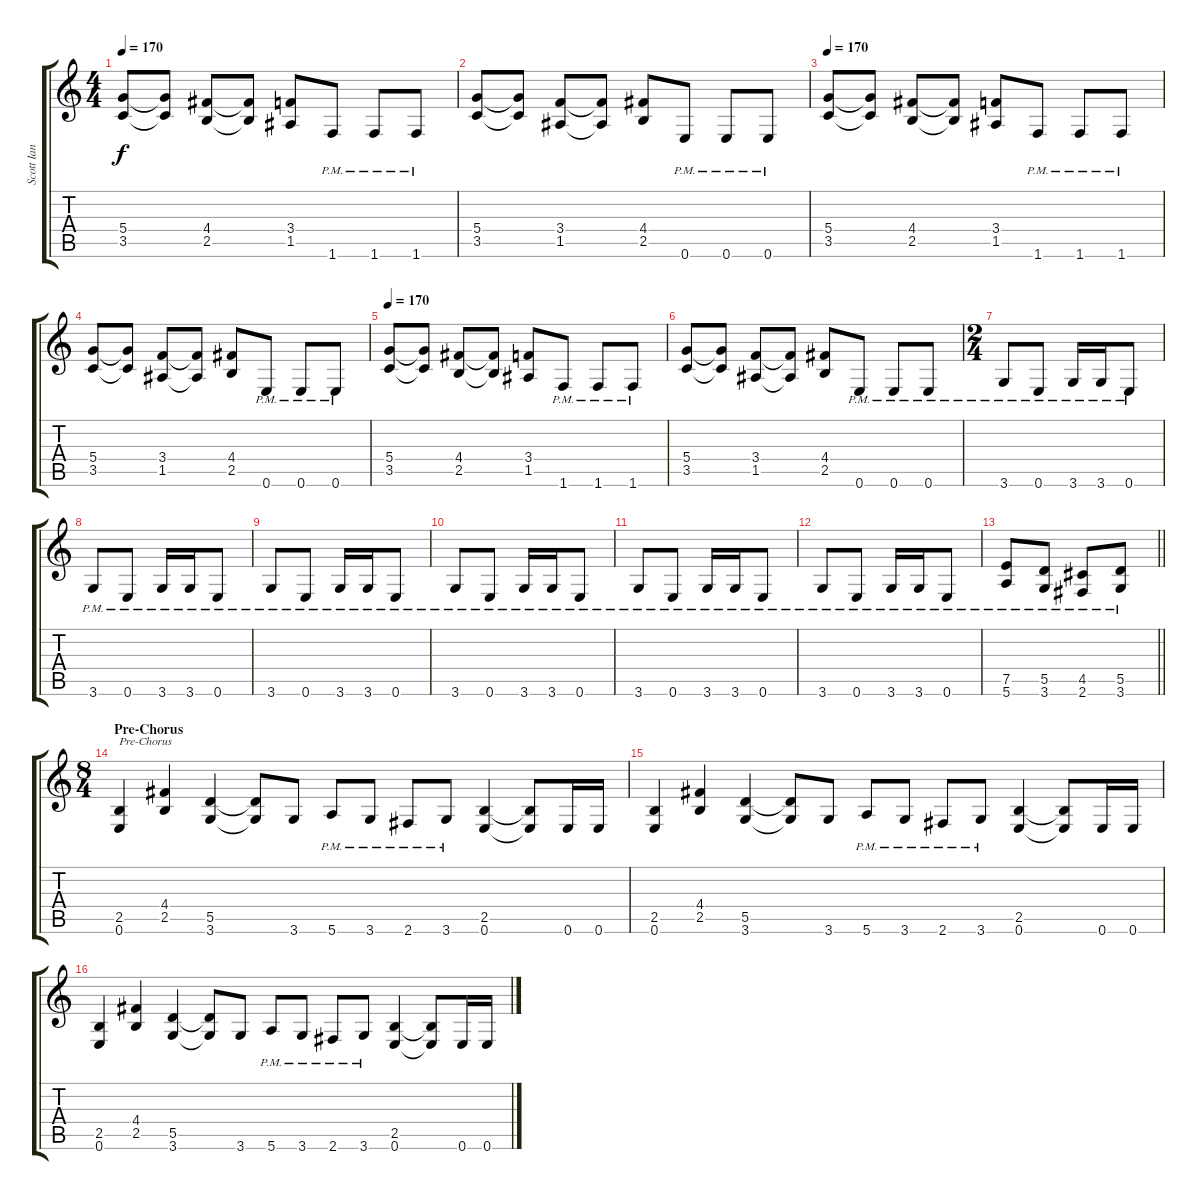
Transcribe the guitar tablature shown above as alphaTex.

\track ("Scott Ian" "Scott Ian") {instrument distortionguitar}
\staff {score tabs}
\tuning (E4 B3 G3 D3 A2 E2) {hide}
\ts (4 4)
\tempo 170
\clef g2
\ks c
(5.4 3.5).8{dy f} (5.4{t} 3.5{t}).8 (4.4 2.5).8 (4.4{t} 2.5{t}).8 (3.4 1.5).8 1.6{pm}.8 1.6{pm}.8 1.6{pm}.8 |
(5.4 3.5).8 (5.4{t} 3.5{t}).8 (3.4 1.5).8 (3.4{t} 1.5{t}).8 (4.4 2.5).8 0.6{pm}.8 0.6{pm}.8 0.6{pm}.8 |
\tempo 170
(5.4 3.5).8 (5.4{t} 3.5{t}).8 (4.4 2.5).8 (4.4{t} 2.5{t}).8 (3.4 1.5).8 1.6{pm}.8 1.6{pm}.8 1.6{pm}.8 |
(5.4 3.5).8 (5.4{t} 3.5{t}).8 (3.4 1.5).8 (3.4{t} 1.5{t}).8 (4.4 2.5).8 0.6{pm}.8 0.6{pm}.8 0.6{pm}.8 |
\tempo 170
(5.4 3.5).8 (5.4{t} 3.5{t}).8 (4.4 2.5).8 (4.4{t} 2.5{t}).8 (3.4 1.5).8 1.6{pm}.8 1.6{pm}.8 1.6{pm}.8 |
(5.4 3.5).8 (5.4{t} 3.5{t}).8 (3.4 1.5).8 (3.4{t} 1.5{t}).8 (4.4 2.5).8 0.6{pm}.8 0.6{pm}.8 0.6{pm}.8 |
\ts (2 4)
3.6{pm}.8 0.6{pm}.8 3.6{pm}.16 3.6{pm}.16 0.6{pm}.8 |
3.6{pm}.8 0.6{pm}.8 3.6{pm}.16 3.6{pm}.16 0.6{pm}.8 |
3.6{pm}.8 0.6{pm}.8 3.6{pm}.16 3.6{pm}.16 0.6{pm}.8 |
3.6{pm}.8 0.6{pm}.8 3.6{pm}.16 3.6{pm}.16 0.6{pm}.8 |
3.6{pm}.8 0.6{pm}.8 3.6{pm}.16 3.6{pm}.16 0.6{pm}.8 |
3.6{pm}.8 0.6{pm}.8 3.6{pm}.16 3.6{pm}.16 0.6{pm}.8 |
\barLineRight lightlight
(7.5 5.6{pm}).8 (5.5 3.6{pm}).8 (4.5 2.6{pm}).8 (5.5 3.6{pm}).8 |
\ts (8 4)
\section ("" "Pre-Chorus")
(2.5 0.6).4{txt "Pre-Chorus"} (4.4 2.5).4 (5.5 3.6).4 (5.5{t} 3.6{t}).8 3.6.8 5.6{pm}.8 3.6{pm}.8 2.6{pm}.8 3.6{pm}.8 (2.5 0.6).4 (2.5{t} 0.6{t}).8 0.6.16 0.6.16 |
(2.5 0.6).4 (4.4 2.5).4 (5.5 3.6).4 (5.5{t} 3.6{t}).8 3.6.8 5.6{pm}.8 3.6{pm}.8 2.6{pm}.8 3.6{pm}.8 (2.5 0.6).4 (2.5{t} 0.6{t}).8 0.6.16 0.6.16 |
(2.5 0.6).4 (4.4 2.5).4 (5.5 3.6).4 (5.5{t} 3.6{t}).8 3.6.8 5.6{pm}.8 3.6{pm}.8 2.6{pm}.8 3.6{pm}.8 (2.5 0.6).4 (2.5{t} 0.6{t}).8 0.6.16 0.6.16
